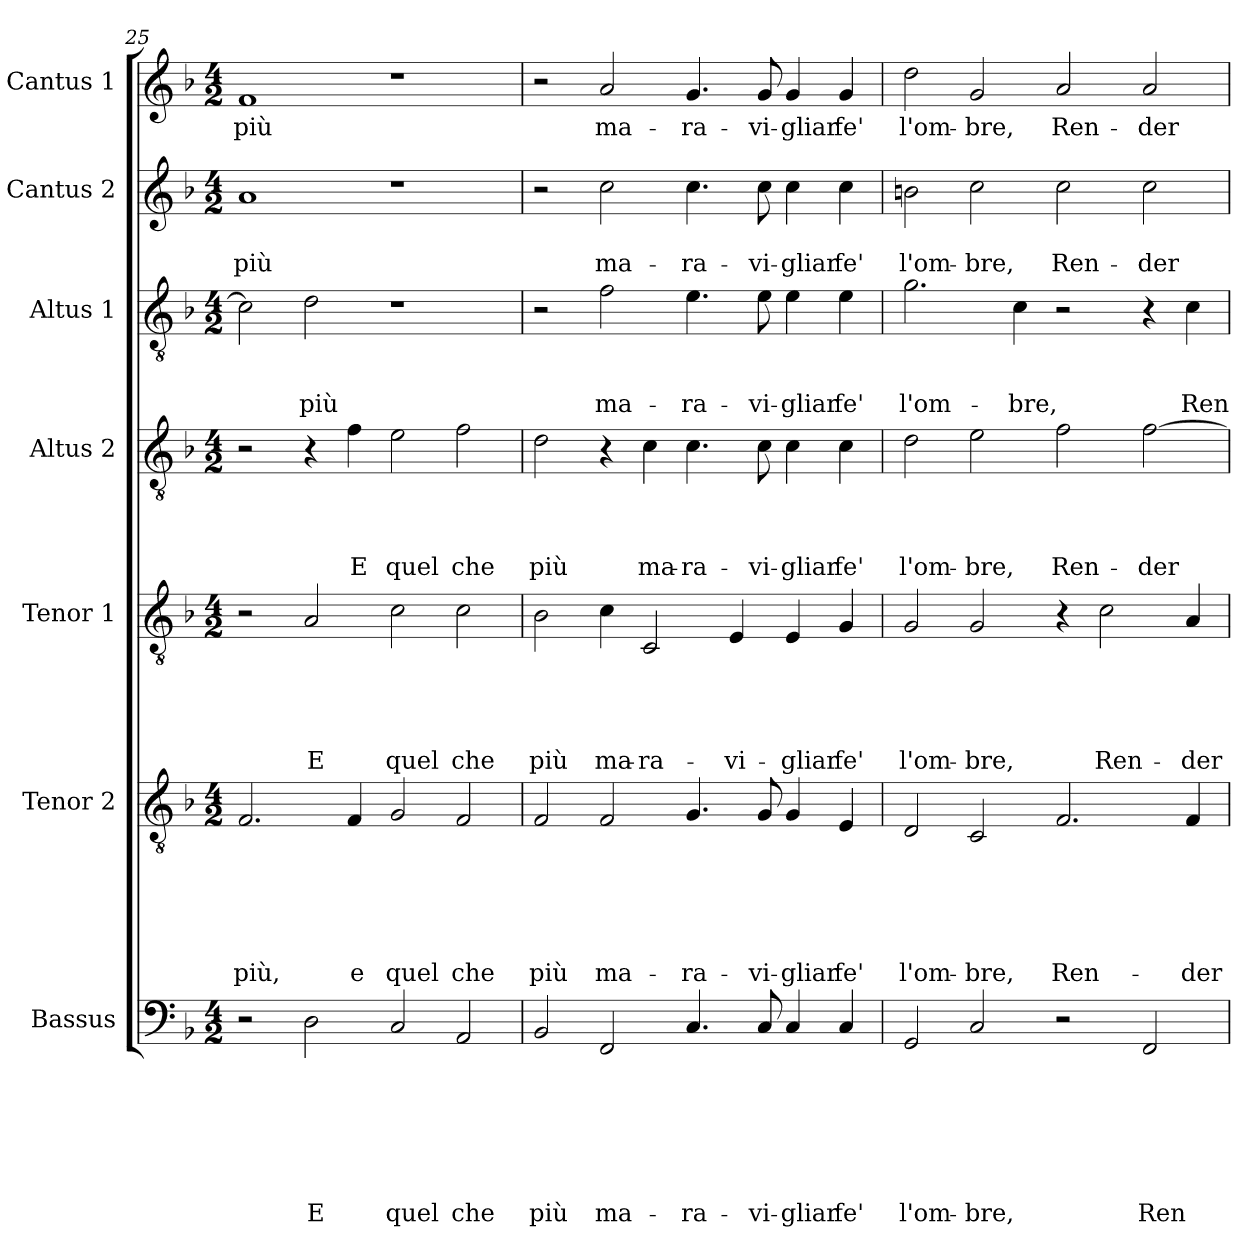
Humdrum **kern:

**kern	**text	**text	**text	**text	**text	**text	**text	**kern	**text	**text	**text	**text	**text	**text	**kern	**text	**text	**text	**text	**text	**kern	**text	**text	**text	**text	**kern	**text	**text	**text	**kern	**text	**text	**kern	**text
*part7	*part7	*part7	*part7	*part7	*part7	*part7	*part7	*part6	*part6	*part6	*part6	*part6	*part6	*part6	*part5	*part5	*part5	*part5	*part5	*part5	*part4	*part4	*part4	*part4	*part4	*part3	*part3	*part3	*part3	*part2	*part2	*part2	*part1	*part1
*staff7	*staff7	*staff7	*staff7	*staff7	*staff7	*staff7	*staff7	*staff6	*staff6	*staff6	*staff6	*staff6	*staff6	*staff6	*staff5	*staff5	*staff5	*staff5	*staff5	*staff5	*staff4	*staff4	*staff4	*staff4	*staff4	*staff3	*staff3	*staff3	*staff3	*staff2	*staff2	*staff2	*staff1	*staff1
*I"Bassus	*	*	*	*	*	*	*	*I"Tenor 2	*	*	*	*	*	*	*I"Tenor 1	*	*	*	*	*	*I"Altus 2	*	*	*	*	*I"Altus 1	*	*	*	*I"Cantus 2	*	*	*I"Cantus 1	*
*clefF4	*	*	*	*	*	*	*	*clefGv2	*	*	*	*	*	*	*clefGv2	*	*	*	*	*	*clefGv2	*	*	*	*	*clefGv2	*	*	*	*clefG2	*	*	*clefG2	*
*k[b-]	*	*	*	*	*	*	*	*k[b-]	*	*	*	*	*	*	*k[b-]	*	*	*	*	*	*k[b-]	*	*	*	*	*k[b-]	*	*	*	*k[b-]	*	*	*k[b-]	*
*d:	*	*	*	*	*	*	*	*d:	*	*	*	*	*	*	*d:	*	*	*	*	*	*d:	*	*	*	*	*d:	*	*	*	*d:	*	*	*d:	*
*M4/2	*	*	*	*	*	*	*	*M4/2	*	*	*	*	*	*	*M4/2	*	*	*	*	*	*M4/2	*	*	*	*	*M4/2	*	*	*	*M4/2	*	*	*M4/2	*
=25	=25	=25	=25	=25	=25	=25	=25	=25	=25	=25	=25	=25	=25	=25	=25	=25	=25	=25	=25	=25	=25	=25	=25	=25	=25	=25	=25	=25	=25	=25	=25	=25	=25	=25
!	!	!	!	!	!	!	!	!	!	!	!	!	!	!LO:LY:b	!	!	!	!	!	!	!	!	!	!	!	!	!	!	!	!	!	!LO:LY:b	!	!LO:LY:b
2r	.	.	.	.	.	.	.	2.F/	.	.	.	.	.	più,	2r	.	.	.	.	.	2r	.	.	.	.	2c\]	.	.	.	1a	.	più	1f	più
!	!	!	!	!	!	!	!LO:LY:b	!	!	!	!	!	!	!	!	!	!	!	!	!LO:LY:b	!	!	!	!	!	!	!	!	!LO:LY:b	!	!	!	!	!
2D\	.	.	.	.	.	.	E	.	.	.	.	.	.	.	2A/	.	.	.	.	E	4r	.	.	.	.	2d\	.	.	più	.	.	.	.	.
!	!	!	!	!	!	!	!	!	!	!	!	!	!	!LO:LY:b	!	!	!	!	!	!	!	!	!	!	!LO:LY:b	!	!	!	!	!	!	!	!	!
.	.	.	.	.	.	.	.	4F/	.	.	.	.	.	e	.	.	.	.	.	.	4f\	.	.	.	E	.	.	.	.	.	.	.	.	.
!	!	!	!	!	!	!	!LO:LY:b	!	!	!	!	!	!	!LO:LY:b	!	!	!	!	!	!LO:LY:b	!	!	!	!	!LO:LY:b	!	!	!	!	!	!	!	!	!
2C/	.	.	.	.	.	.	quel	2G/	.	.	.	.	.	quel	2c\	.	.	.	.	quel	2e\	.	.	.	quel	1r	.	.	.	1r	.	.	1r	.
!	!	!	!	!	!	!	!LO:LY:b	!	!	!	!	!	!	!LO:LY:b	!	!	!	!	!	!LO:LY:b	!	!	!	!	!LO:LY:b	!	!	!	!	!	!	!	!	!
2AA/	.	.	.	.	.	.	che	2F/	.	.	.	.	.	che	2c\	.	.	.	.	che	2f\	.	.	.	che	.	.	.	.	.	.	.	.	.
!!LO:PB:g=z
=26	=26	=26	=26	=26	=26	=26	=26	=26	=26	=26	=26	=26	=26	=26	=26	=26	=26	=26	=26	=26	=26	=26	=26	=26	=26	=26	=26	=26	=26	=26	=26	=26	=26	=26
!	!	!	!	!	!	!	!LO:LY:b	!	!	!	!	!	!	!LO:LY:b	!	!	!	!	!	!LO:LY:b	!	!	!	!	!LO:LY:b	!	!	!	!	!	!	!	!	!
2BB-/	.	.	.	.	.	.	più	2F/	.	.	.	.	.	più	2B-\	.	.	.	.	più	2d\	.	.	.	più	2r	.	.	.	2r	.	.	2r	.
!	!	!	!	!	!	!	!LO:LY:b	!	!	!	!	!	!	!LO:LY:b	!	!	!	!	!	!LO:LY:b	!	!	!	!	!	!	!	!	!LO:LY:b	!	!	!LO:LY:b	!	!LO:LY:b
2FF/	.	.	.	.	.	.	ma-	2F/	.	.	.	.	.	ma-	4c\	.	.	.	.	ma-	4r	.	.	.	.	2f\	.	.	ma-	2cc\	.	ma-	2a/	ma-
!	!	!	!	!	!	!	!	!	!	!	!	!	!	!	!	!	!	!	!	!LO:LY:b	!	!	!	!	!LO:LY:b	!	!	!	!	!	!	!	!	!
.	.	.	.	.	.	.	.	.	.	.	.	.	.	.	2C/	.	.	.	.	-ra-	4c\	.	.	.	ma-	.	.	.	.	.	.	.	.	.
!	!	!	!	!	!	!	!LO:LY:b	!	!	!	!	!	!	!LO:LY:b	!	!	!	!	!	!	!	!	!	!	!LO:LY:b	!	!	!	!LO:LY:b	!	!	!LO:LY:b	!	!LO:LY:b
4.C/	.	.	.	.	.	.	-ra-	4.G/	.	.	.	.	.	-ra-	.	.	.	.	.	.	4.c\	.	.	.	-ra-	4.e\	.	.	-ra-	4.cc\	.	-ra-	4.g/	-ra-
!	!	!	!	!	!	!	!	!	!	!	!	!	!	!	!	!	!	!	!	!LO:LY:b	!	!	!	!	!	!	!	!	!	!	!	!	!	!
.	.	.	.	.	.	.	.	.	.	.	.	.	.	.	4E/	.	.	.	.	-vi-	.	.	.	.	.	.	.	.	.	.	.	.	.	.
!	!	!	!	!	!	!	!LO:LY:b	!	!	!	!	!	!	!LO:LY:b	!	!	!	!	!	!	!	!	!	!	!LO:LY:b	!	!	!	!LO:LY:b	!	!	!LO:LY:b	!	!LO:LY:b
8C/	.	.	.	.	.	.	-vi-	8G/	.	.	.	.	.	-vi-	.	.	.	.	.	.	8c\	.	.	.	-vi-	8e\	.	.	-vi-	8cc\	.	-vi-	8g/	-vi-
!	!	!	!	!	!	!	!LO:LY:b	!	!	!	!	!	!	!LO:LY:b	!	!	!	!	!	!LO:LY:b	!	!	!	!	!LO:LY:b	!	!	!	!LO:LY:b	!	!	!LO:LY:b	!	!LO:LY:b
4C/	.	.	.	.	.	.	-gliar	4G/	.	.	.	.	.	-gliar	4E/	.	.	.	.	-gliar	4c\	.	.	.	-gliar	4e\	.	.	-gliar	4cc\	.	-gliar	4g/	-gliar
!	!	!	!	!	!	!	!LO:LY:b	!	!	!	!	!	!	!LO:LY:b	!	!	!	!	!	!LO:LY:b	!	!	!	!	!LO:LY:b	!	!	!	!LO:LY:b	!	!	!LO:LY:b	!	!LO:LY:b
4C/	.	.	.	.	.	.	fe'	4E/	.	.	.	.	.	fe'	4G/	.	.	.	.	fe'	4c\	.	.	.	fe'	4e\	.	.	fe'	4cc\	.	fe'	4g/	fe'
=27	=27	=27	=27	=27	=27	=27	=27	=27	=27	=27	=27	=27	=27	=27	=27	=27	=27	=27	=27	=27	=27	=27	=27	=27	=27	=27	=27	=27	=27	=27	=27	=27	=27	=27
!	!	!	!	!	!	!	!LO:LY:b	!	!	!	!	!	!	!LO:LY:b	!	!	!	!	!	!LO:LY:b	!	!	!	!	!LO:LY:b	!	!	!	!LO:LY:b	!	!	!LO:LY:b	!	!LO:LY:b
2GG/	.	.	.	.	.	.	l'om-	2D/	.	.	.	.	.	l'om-	2G/	.	.	.	.	l'om-	2d\	.	.	.	l'om-	2.g\	.	.	l'om-	2bn\	.	l'om-	2dd\	l'om-
!	!	!	!	!	!	!	!LO:LY:b	!	!	!	!	!	!	!LO:LY:b	!	!	!	!	!	!LO:LY:b	!	!	!	!	!LO:LY:b	!	!	!	!	!	!	!LO:LY:b	!	!LO:LY:b
2C/	.	.	.	.	.	.	-bre,	2C/	.	.	.	.	.	-bre,	2G/	.	.	.	.	-bre,	2e\	.	.	.	-bre,	.	.	.	.	2cc\	.	-bre,	2g/	-bre,
!	!	!	!	!	!	!	!	!	!	!	!	!	!	!	!	!	!	!	!	!	!	!	!	!	!	!	!	!	!LO:LY:b	!	!	!	!	!
.	.	.	.	.	.	.	.	.	.	.	.	.	.	.	.	.	.	.	.	.	.	.	.	.	.	4c\	.	.	-bre,	.	.	.	.	.
!	!	!	!	!	!	!	!	!	!	!	!	!	!	!LO:LY:b	!	!	!	!	!	!	!	!	!	!	!LO:LY:b	!	!	!	!	!	!	!LO:LY:b	!	!LO:LY:b
2r	.	.	.	.	.	.	.	2.F/	.	.	.	.	.	Ren-	4r	.	.	.	.	.	2f\	.	.	.	Ren-	2r	.	.	.	2cc\	.	Ren-	2a/	Ren-
!	!	!	!	!	!	!	!	!	!	!	!	!	!	!	!	!	!	!	!	!LO:LY:b	!	!	!	!	!	!	!	!	!	!	!	!	!	!
.	.	.	.	.	.	.	.	.	.	.	.	.	.	.	2c\	.	.	.	.	Ren-	.	.	.	.	.	.	.	.	.	.	.	.	.	.
!	!	!	!	!	!	!	!LO:LY:b	!	!	!	!	!	!	!	!	!	!	!	!	!	!	!	!	!	!LO:LY:b	!	!	!	!	!	!	!LO:LY:b	!	!LO:LY:b
2FF/	.	.	.	.	.	.	Ren-	.	.	.	.	.	.	.	.	.	.	.	.	.	[2f\	.	.	.	-der	4r	.	.	.	2cc\	.	-der	2a/	-der
!	!	!	!	!	!	!	!	!	!	!	!	!	!	!LO:LY:b	!	!	!	!	!	!LO:LY:b	!	!	!	!	!	!	!	!	!LO:LY:b	!	!	!	!	!
.	.	.	.	.	.	.	.	4F/	.	.	.	.	.	-der	4A/	.	.	.	.	-der	.	.	.	.	.	4c\	.	.	Ren-	.	.	.	.	.
=	=	=	=	=	=	=	=	=	=	=	=	=	=	=	=	=	=	=	=	=	=	=	=	=	=	=	=	=	=	=	=	=	=	=
*-	*-	*-	*-	*-	*-	*-	*-	*-	*-	*-	*-	*-	*-	*-	*-	*-	*-	*-	*-	*-	*-	*-	*-	*-	*-	*-	*-	*-	*-	*-	*-	*-	*-	*-
